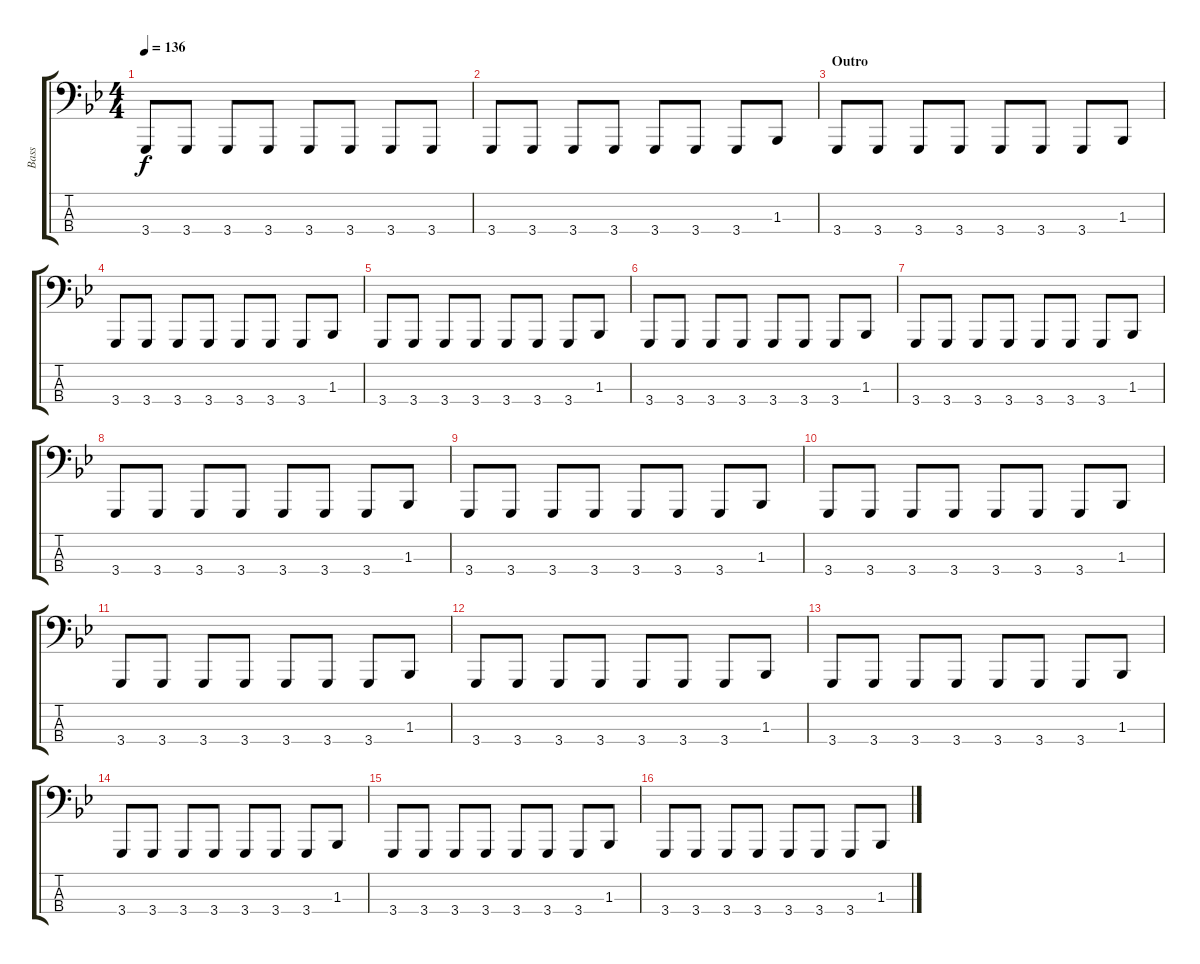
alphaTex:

\track ("Bass" "Bass") {instrument lead8bassandlead}
\staff {score tabs}
\tuning (G2 D2 A1 E1) {hide}
\ts (4 4)
\tempo 136
\clef f4
\ks gminor
3.4.8{dy f} 3.4.8 3.4.8 3.4.8 3.4.8 3.4.8 3.4.8 3.4.8 |
3.4.8 3.4.8 3.4.8 3.4.8 3.4.8 3.4.8 3.4.8 1.3.8 |
\section ("" "Outro")
3.4.8 3.4.8 3.4.8 3.4.8 3.4.8 3.4.8 3.4.8 1.3.8 |
3.4.8 3.4.8 3.4.8 3.4.8 3.4.8 3.4.8 3.4.8 1.3.8 |
3.4.8 3.4.8 3.4.8 3.4.8 3.4.8 3.4.8 3.4.8 1.3.8 |
3.4.8 3.4.8 3.4.8 3.4.8 3.4.8 3.4.8 3.4.8 1.3.8 |
3.4.8 3.4.8 3.4.8 3.4.8 3.4.8 3.4.8 3.4.8 1.3.8 |
3.4.8 3.4.8 3.4.8 3.4.8 3.4.8 3.4.8 3.4.8 1.3.8 |
3.4.8 3.4.8 3.4.8 3.4.8 3.4.8 3.4.8 3.4.8 1.3.8 |
3.4.8 3.4.8 3.4.8 3.4.8 3.4.8 3.4.8 3.4.8 1.3.8 |
3.4.8 3.4.8 3.4.8 3.4.8 3.4.8 3.4.8 3.4.8 1.3.8 |
3.4.8 3.4.8 3.4.8 3.4.8 3.4.8 3.4.8 3.4.8 1.3.8 |
3.4.8 3.4.8 3.4.8 3.4.8 3.4.8 3.4.8 3.4.8 1.3.8 |
3.4.8 3.4.8 3.4.8 3.4.8 3.4.8 3.4.8 3.4.8 1.3.8 |
3.4.8 3.4.8 3.4.8 3.4.8 3.4.8 3.4.8 3.4.8 1.3.8 |
3.4.8 3.4.8 3.4.8 3.4.8 3.4.8 3.4.8 3.4.8 1.3.8
